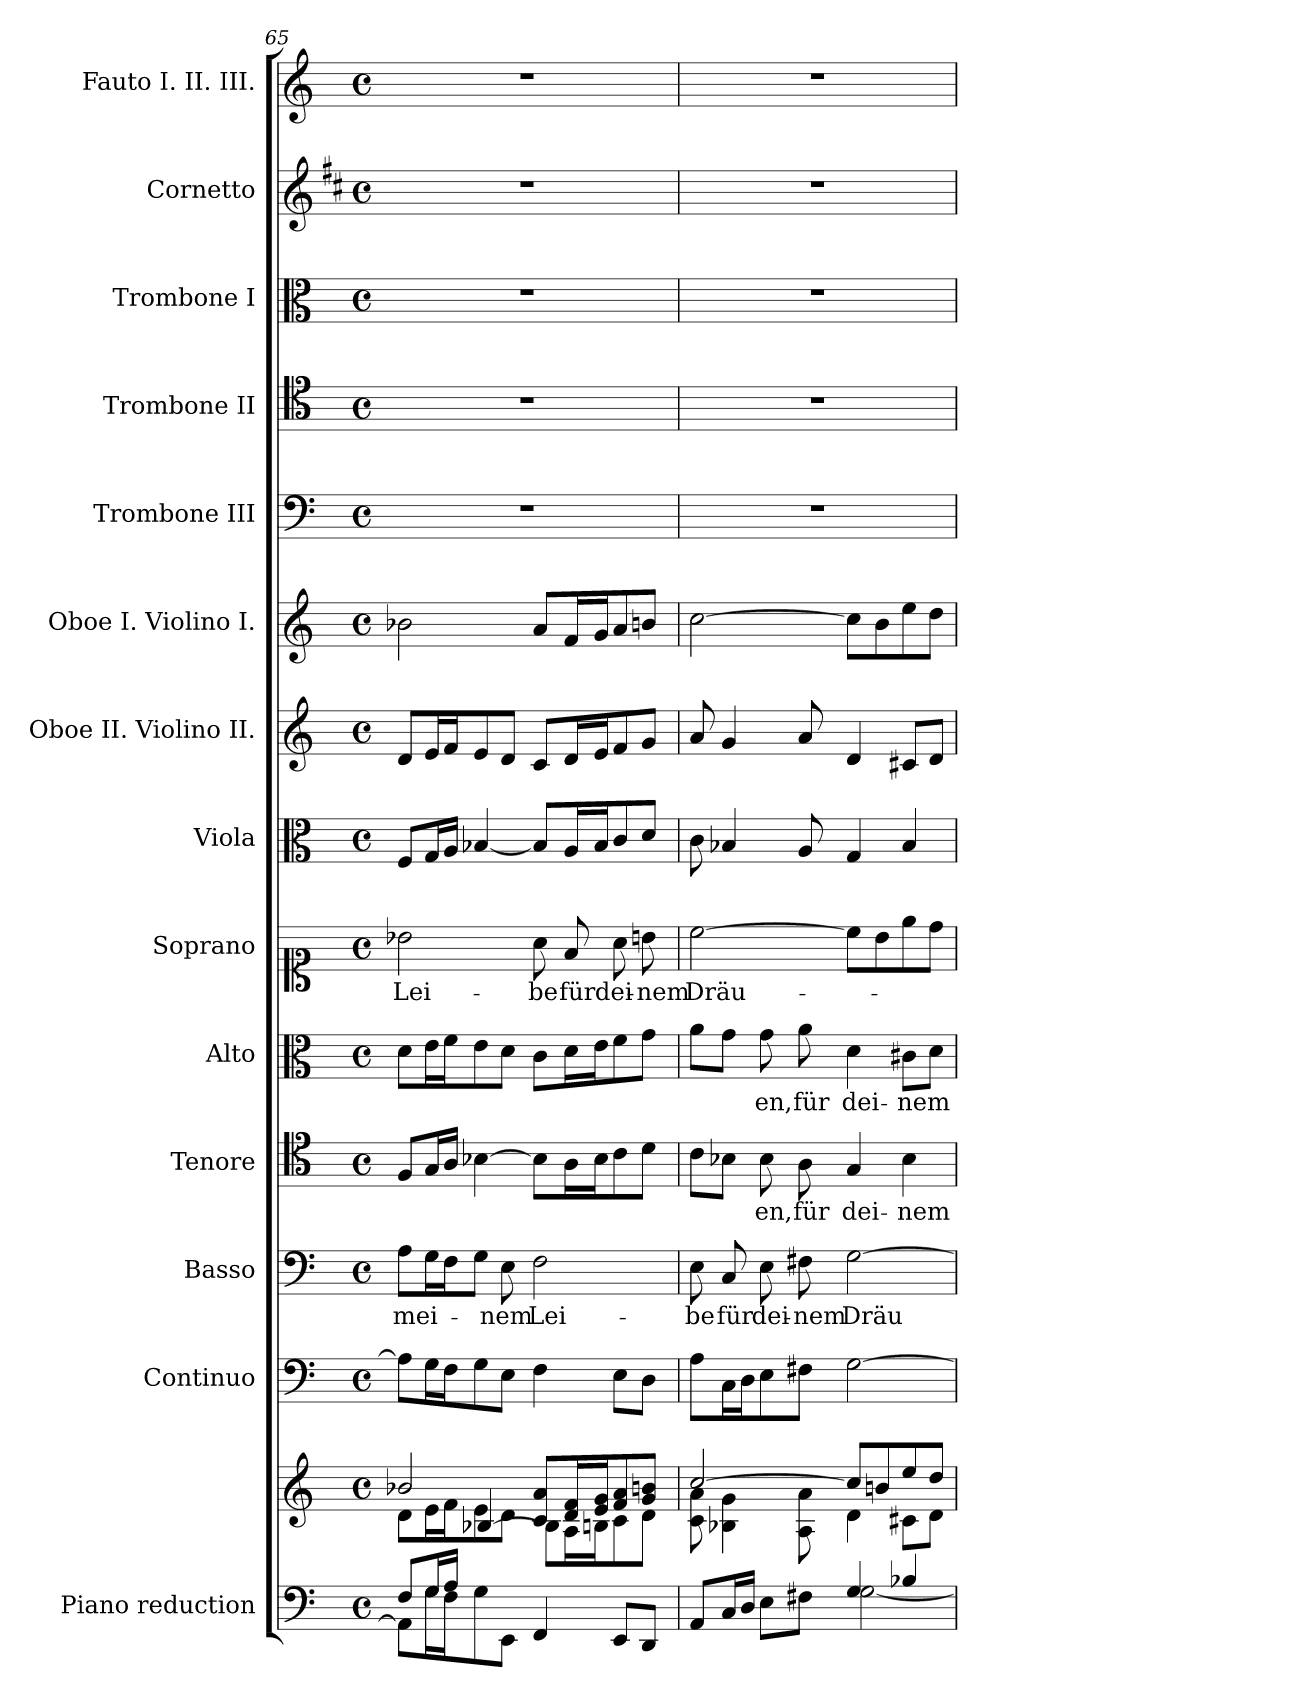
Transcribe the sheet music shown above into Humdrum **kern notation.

**kern	**kern	**kern	**kern	**text	**kern	**text	**kern	**text	**kern	**text	**kern	**kern	**kern	**kern	**kern	**kern	**kern	**kern
*part14	*part14	*part13	*part12	*part12	*part11	*part11	*part10	*part10	*part9	*part9	*part8	*part7	*part6	*part5	*part4	*part3	*part2	*part1
*staff15	*staff14	*staff13	*staff12	*staff12	*staff11	*staff11	*staff10	*staff10	*staff9	*staff9	*staff8	*staff7	*staff6	*staff5	*staff4	*staff3	*staff2	*staff1
*I"Piano reduction	*	*I"Continuo	*I"Basso	*	*I"Tenore	*	*I"Alto	*	*I"Soprano	*	*I"Viola	*I"Oboe II. Violino II.	*I"Oboe I. Violino I.	*I"Trombone III	*I"Trombone II	*I"Trombone I	*I"Cornetto	*I"Fauto I. II. III.
*I'Pno	*	*	*	*	*	*	*	*	*	*	*	*	*I'Ob	*I'Trb	*I'Trb	*I'Trb	*	*
*clefF4	*clefG2	*clefF4	*clefF4	*	*clefC4	*	*clefC3	*	*clefC1	*	*clefC3	*clefG2	*clefG2	*clefF4	*clefC4	*clefC3	*clefG2	*clefG2
*	*	*	*	*	*	*	*	*	*	*	*	*	*	*	*ITrd7c12	*ITrd7c12	*ITrd1c2	*
*k[]	*k[]	*k[]	*k[]	*	*k[]	*	*k[]	*	*k[]	*	*k[]	*k[]	*k[]	*k[]	*k[]	*k[]	*k[]	*k[]
*M4/4	*M4/4	*M4/4	*M4/4	*	*M4/4	*	*M4/4	*	*M4/4	*	*M4/4	*M4/4	*M4/4	*M4/4	*M4/4	*M4/4	*M4/4	*M4/4
*met(c)	*met(c)	*met(c)	*met(c)	*	*met(c)	*	*met(c)	*	*met(c)	*	*met(c)	*met(c)	*met(c)	*met(c)	*met(c)	*met(c)	*met(c)	*met(c)
=65	=65	=65	=65	=65	=65	=65	=65	=65	=65	=65	=65	=65	=65	=65	=65	=65	=65	=65
*^	*^	*	*	*	*	*	*	*	*	*	*	*	*	*	*	*	*	*
*	*	*	*^	*	*	*	*	*	*	*	*	*	*	*	*	*	*	*	*	*
!	!	!	!	!	!	!	!LO:LY:b	!	!	!	!	!	!LO:LY:b	!	!	!	!	!	!	!	!
8F/L	8AA\L]	2b-X/	8d\L	4ryy	8A\L]	8A\L	mei-	8F/L	.	8d\L	.	2b-X\	Lei-	8F/L	8d/L	2b-X\	1r	1r	1r	1r	1r
16G/L	16G\L	.	16e\L	.	16G\L	16G\L	.	16G/L	.	16e\L	.	.	.	16G/L	16e/L	.	.	.	.	.	.
16A/JJ	16F\J	.	16f\J	.	16F\J	16F\J	.	16A/JJ	.	16f\J	.	.	.	16A/JJ	16f/J	.	.	.	.	.	.
4ryy	8G\	.	8e\	[<4B-X/	8G\	8G\J	.	[4B-X\	.	8e\	.	.	.	[4B-X/	8e/	.	.	.	.	.	.
!	!	!	!	!	!	!	!LO:LY:b	!	!	!	!	!	!	!	!	!	!	!	!	!	!
.	8EE\J	.	8d\J	.	8E\J	8E\	-nem	.	.	8d\J	.	.	.	.	8d/J	.	.	.	.	.	.
!	!	!	!	!	!	!	!LO:LY:b	!	!	!	!	!	!LO:LY:b	!	!	!	!	!	!	!	!
4FF/	2ryy	8c/ 8a/L	8B-\L]	2ryy	4F\	2F\	Lei-	8B-\L]	.	8c\L	.	8a\	be	8B-/L]	8c/L	8a/L	.	.	.	.	.
!	!	!	!	!	!	!	!	!	!	!	!	!	!LO:LY:b	!	!	!	!	!	!	!	!
.	.	16d/ 16f/L	16A\L	.	.	.	.	16A\L	.	16d\L	.	8f/	für	16A/L	16d/L	16f/L	.	.	.	.	.
.	.	16e/ 16g/J	16Bn\J	.	.	.	.	16B-\J	.	16e\J	.	.	.	16B-/J	16e/J	16g/J	.	.	.	.	.
!	!	!	!	!	!	!	!	!	!	!	!	!	!LO:LY:b	!	!	!	!	!	!	!	!
8EE/L	.	8f/ 8a/	8c\	.	8E\L	.	.	8c\	.	8f\	.	8a\	dei-	8c/	8f/	8a/	.	.	.	.	.
!	!	!	!	!	!	!	!	!	!	!	!	!	!LO:LY:b	!	!	!	!	!	!	!	!
8DD/J	.	8g/ 8bn/J	8d\J	.	8D\J	.	.	8d\J	.	8g\J	.	8bn\	nem	8d/J	8g/J	8bn/J	.	.	.	.	.
*	*	*	*v	*v	*	*	*	*	*	*	*	*	*	*	*	*	*	*	*	*	*
=66	=66	=66	=66	=66	=66	=66	=66	=66	=66	=66	=66	=66	=66	=66	=66	=66	=66	=66	=66	=66
!	!	!	!	!	!	!LO:LY:b	!	!	!	!	!	!LO:LY:b	!	!	!	!	!	!	!	!
8AA/L	2ryy	[2cc/	8c\ 8a\	8A\L	8E\	be	8c\L	.	8a\L	.	[2cc\	Dräu-	8c\	8a/	[2cc\	1r	1r	1r	1r	1r
!	!	!	!	!	!	!LO:LY:b	!	!	!	!	!	!	!	!	!	!	!	!	!	!
16C/L	.	.	4B-X\ 4g\	16C\L	8C/	für	8B-X\J	.	8g\J	.	.	.	4B-X/	4g/	.	.	.	.	.	.
16D/JJ	.	.	.	16D\J	.	.	.	.	.	.	.	.	.	.	.	.	.	.	.	.
!	!	!	!	!	!	!LO:LY:b	!	!LO:LY:b	!	!LO:LY:b	!	!	!	!	!	!	!	!	!	!
8E\L	.	.	.	8E\	8E\	dei-	8B-\	en,	8g\	en,	.	.	.	.	.	.	.	.	.	.
!	!	!	!	!	!	!LO:LY:b	!	!LO:LY:b	!	!LO:LY:b	!	!	!	!	!	!	!	!	!	!
8F#X\J	.	.	8A\ 8a\	8F#X\J	8F#X\	nem	8A\	für	8a\	für	.	.	8A/	8a/	.	.	.	.	.	.
!	!	!	!	!	!	!LO:LY:b	!	!LO:LY:b	!	!LO:LY:b	!	!	!	!	!	!	!	!	!	!
4G/	[2G\	8cc/L]	4d\	[2G\	[2G\	Dräu-	4G/	dei-	4d\	dei-	8cc\L]	.	4G/	4d/	8cc\L]	.	.	.	.	.
.	.	8bn/	.	.	.	.	.	.	.	.	8b\	.	.	.	8b\	.	.	.	.	.
!	!	!	!	!	!	!	!	!LO:LY:b	!	!LO:LY:b	!	!	!	!	!	!	!	!	!	!
4B-X/	.	8ee/	8c#X\L	.	.	.	4B-\	nem	8c#X\L	nem	8ee\	.	4B-/	8c#X/L	8ee\	.	.	.	.	.
.	.	8dd/J	8d\J	.	.	.	.	.	8d\J	.	8dd\J	.	.	8d/J	8dd\J	.	.	.	.	.
*v	*v	*	*	*	*	*	*	*	*	*	*	*	*	*	*	*	*	*	*	*
*	*v	*v	*	*	*	*	*	*	*	*	*	*	*	*	*	*	*	*	*
=	=	=	=	=	=	=	=	=	=	=	=	=	=	=	=	=	=	=
*-	*-	*-	*-	*-	*-	*-	*-	*-	*-	*-	*-	*-	*-	*-	*-	*-	*-	*-
